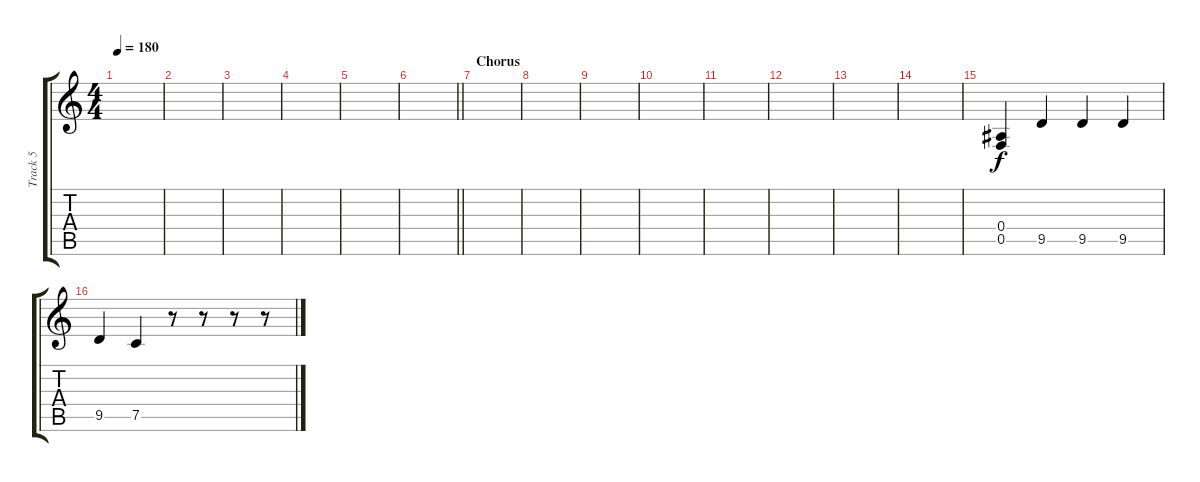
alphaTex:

\track ("Track 5" "Track 5") {instrument distortionguitar}
\staff {score tabs}
\tuning (C4 G3 Eb3 Bb2 F2 C2) {hide}
\ts (4 4)
\tempo 180
\clef g2
\ks c
|
|
|
|
|
\barLineRight lightlight
|
\section ("" "Chorus")
|
|
|
|
|
|
|
|
(0.4 0.5).4 9.5.4 9.5.4 9.5.4 |
9.5.4 7.5.4 r.8 r.8 r.8 r.8
